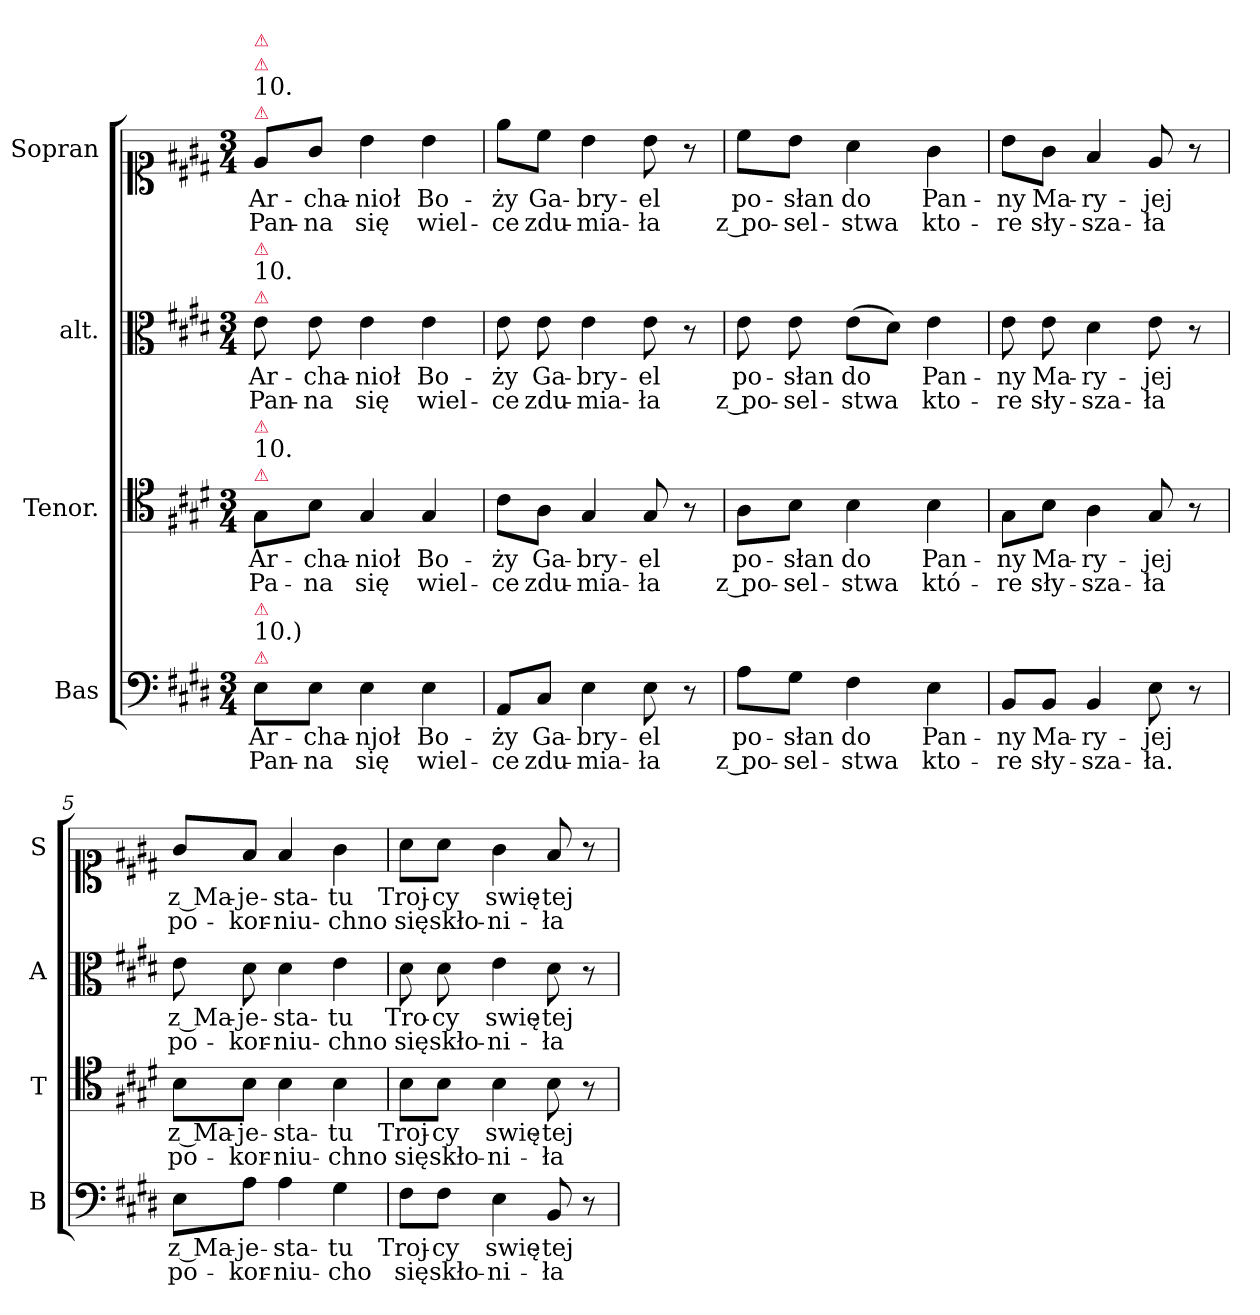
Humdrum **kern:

**kern	**text	**text	**kern	**text	**text	**kern	**text	**text	**kern	**text	**text
*part4	*part4	*part4	*part3	*part3	*part3	*part2	*part2	*part2	*part1	*part1	*part1
*staff4	*staff4	*staff4	*staff3	*staff3	*staff3	*staff2	*staff2	*staff2	*staff1	*staff1	*staff1
*I"Bas	*	*	*I"Tenor.	*	*	*I"alt.	*	*	*I"Sopran	*	*
*I'B	*	*	*I'T	*	*	*I'A	*	*	*I'S	*	*
*clefF4	*	*	*clefC4	*	*	*clefC3	*	*	*clefC1	*	*
*k[f#c#g#d#]	*	*	*k[f#c#g#d#]	*	*	*k[f#c#g#d#]	*	*	*k[f#c#g#d#]	*	*
*M3/4	*	*	*M3/4	*	*	*M3/4	*	*	*M3/4	*	*
=1	=1	=1	=1	=1	=1	=1	=1	=1	=1	=1	=1
!	!	!	!	!	!	!	!	!	!LO:TX:a:color=crimson:t=⚠	!	!
!	!	!	!	!	!	!	!	!	!LO:TX:a:t=10.	!	!
!	!	!	!	!	!	!	!	!	!LO:TX:a:color=crimson:t=⚠	!	!
!	!	!	!	!	!	!	!	!	!LO:TX:a:color=crimson:t=⚠	!	!
!	!	!	!	!	!	!LO:TX:a:color=crimson:t=⚠	!	!	!	!	!
!	!	!	!	!	!	!LO:TX:a:t=10.	!	!	!	!	!
!	!	!	!	!	!	!LO:TX:a:color=crimson:t=⚠	!	!	!	!	!
!	!	!	!LO:TX:a:color=crimson:t=⚠	!	!	!	!	!	!	!	!
!	!	!	!LO:TX:a:t=10.	!	!	!	!	!	!	!	!
!	!	!	!LO:TX:a:color=crimson:t=⚠	!	!	!	!	!	!	!	!
!LO:TX:a:color=crimson:t=⚠	!	!	!	!	!	!	!	!	!	!	!
!LO:TX:a:t=10.)	!	!	!	!	!	!	!	!	!	!	!
!LO:TX:a:color=crimson:t=⚠	!	!	!	!	!	!	!	!	!	!	!
8E\L	Ar-	Pan-	8G#\L	Ar-	Pa-	8e\	Ar-	Pan-	8e/L	Ar-	Pan-
8E\J	-cha-	-na	8B\J	-cha-	-na	8e\	-cha-	-na	8g#/J	-cha-	-na
4E\	-njoł	się	4G#/	-nioł	się	4e\	-nioł	się	4b\	-nioł	się
4E\	Bo-	wiel-	4G#/	Bo-	wiel-	4e\	Bo-	wiel-	4b\	Bo-	wiel-
=2	=2	=2	=2	=2	=2	=2	=2	=2	=2	=2	=2
8AA/L	-ży	-ce	8c#\L	-ży	-ce	8e\	-ży	-ce	8ee\L	-ży	-ce
8C#/J	Ga-	zdu-	8A\J	Ga-	zdu-	8e\	Ga-	zdu-	8cc#\J	Ga-	zdu-
4E\	-bry-	-mia-	4G#/	-bry-	-mia-	4e\	-bry-	-mia-	4b\	-bry-	-mia-
8E\	-el	-ła	8G#/	-el	-ła	8e\	-el	-ła	8b\	-el	-ła
8r	.	.	8r	.	.	8r	.	.	8r	.	.
=3	=3	=3	=3	=3	=3	=3	=3	=3	=3	=3	=3
8A\L	po-	z po-	8A\L	po-	z po-	8e\	po-	z po-	8cc#\L	po-	z po-
8G#\J	-słan	-sel-	8B\J	-słan	-sel-	8e\	-słan	-sel-	8b\J	-słan	-sel-
4F#\	do	-stwa	4B\	do	-stwa	(>8e\L	do	-stwa	4a\	do	-stwa
.	.	.	.	.	.	8d#\J)	.	.	.	.	.
4E\	Pan-	kto-	4B\	Pan-	któ-	4e\	Pan-	kto-	4g#\	Pan-	kto-
=4	=4	=4	=4	=4	=4	=4	=4	=4	=4	=4	=4
8BB/L	-ny	-re	8G#\L	-ny	-re	8e\	-ny	-re	8b\L	-ny	-re
8BB/J	Ma-	sły-	8B\J	Ma-	sły-	8e\	Ma-	sły-	8g#\J	Ma-	sły-
4BB/	-ry-	-sza-	4A\	-ry-	-sza-	4d#\	-ry-	-sza-	4f#/	-ry-	-sza-
8E\	-jej	-ła.	8G#/	-jej	-ła	8e\	-jej	-ła	8e/	-jej	-ła
8r	.	.	8r	.	.	8r	.	.	8r	.	.
=5	=5	=5	=5	=5	=5	=5	=5	=5	=5	=5	=5
8E\L	z Ma-	po-	8B\L	z Ma-	po-	8e\	z Ma-	po-	8g#/L	z Ma-	po-
8A\J	-je-	-kor-	8B\J	-je-	-kor-	8d#\	-je-	-kor-	8f#/J	-je-	-kor-
4A\	-sta-	-niu-	4B\	-sta-	-niu-	4d#\	-sta-	-niu-	4f#/	-sta-	-niu-
4G#\	-tu	-cho	4B\	-tu	-chno	4e\	-tu	-chno	4g#\	-tu	-chno
=6	=6	=6	=6	=6	=6	=6	=6	=6	=6	=6	=6
8F#\L	Troj-	się	8B\L	Troj-	się	8d#\	Tro-	się	8a\L	Troj-	się
8F#\J	-cy	skło-	8B\J	-cy	skło-	8d#\	-cy	skło-	8a\J	-cy	skło-
4E\	swię-	-ni-	4B\	swię-	-ni-	4e\	swię-	-ni-	4g#\	swię-	-ni-
8BB/	-tej	-ła	8B\	-tej	-ła	8d#\	-tej	-ła	8f#/	-tej	-ła
8r	.	.	8r	.	.	8r	.	.	8r	.	.
=	=	=	=	=	=	=	=	=	=	=	=
*-	*-	*-	*-	*-	*-	*-	*-	*-	*-	*-	*-
